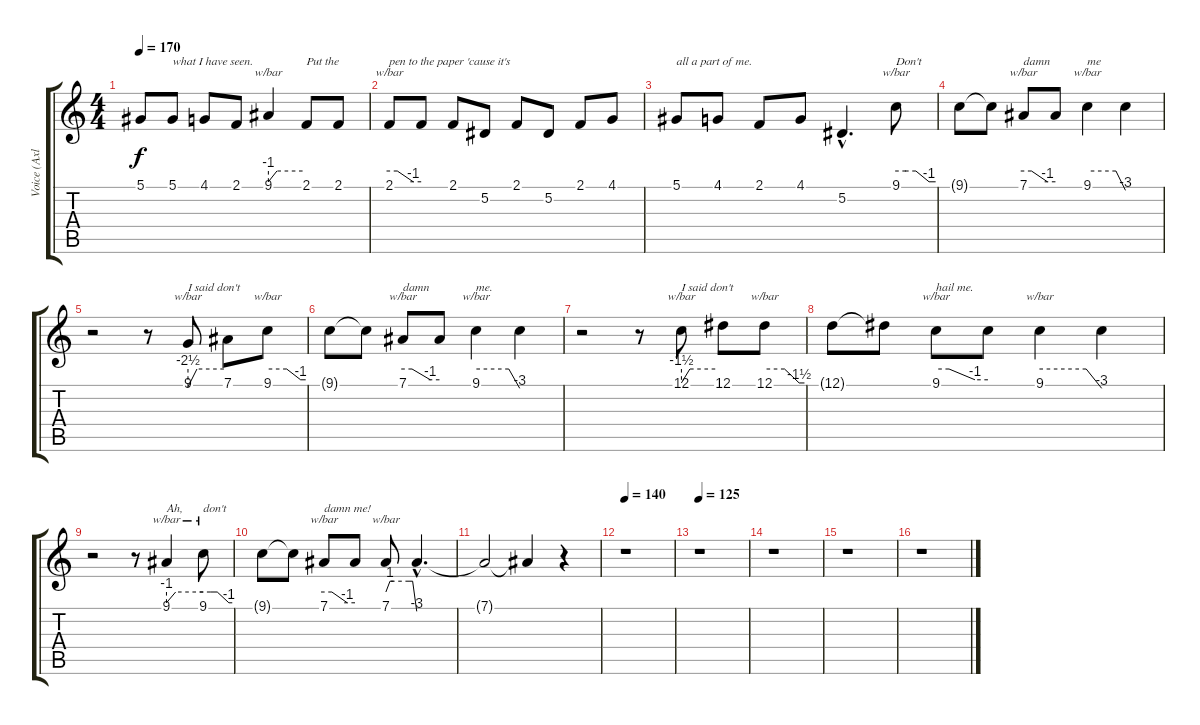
\track ("Voice (Axl)" "Voice (Axl") {instrument lead2sawtooth}
\staff {score tabs}
\tuning (Eb4 Bb3 Gb3 Db3 Ab2 Eb2) {hide}
\ts (4 4)
\tempo 170
\clef g2
\ks c
5.1{t}.8{dy f} 5.1.8{txt "what I have seen."} 4.1.8 2.1.8 9.1.4{tbe (custom default 0 -4 15 0 60 0)} 2.1.8{txt "Put the"} 2.1.8 |
2.1.8{tbe (custom default 0 0 15 0 45 -4 60 -4) txt "pen to the paper 'cause it's"} 2.1{t}.8 2.1.8 5.2.8 2.1.8 5.2.8 2.1.8 4.1.8 |
5.1.8{txt "all a part of me."} 4.1.8 2.1.8 4.1.8 5.2{hac}.4{d} 9.1.8{tbe (custom default 0 0 15 0 30 0 50 -4 60 -4) txt "Don't"} |
9.1{t}.8 9.1{t}.8 7.1.8{tbe (custom default 0 0 15 0 45 -4 60 -4) txt "damn"} 7.1{t}.8 9.1.4{tbe (custom default 0 0 45 0 60 -12) txt "me"} 9.1{t}.4 |
r.2 r.8 9.1.8{tbe (custom default 0 -10 15 0 60 0) txt "I said don't"} 7.1.8 9.1.8{tbe (custom default 0 0 30 0 52 -4 60 -4)} |
9.1{t}.8 9.1{t}.8 7.1.8{tbe (custom default 0 0 15 0 45 -4 60 -4) txt "damn"} 7.1{t}.8 9.1.4{tbe (custom default 0 0 45 0 60 -12) txt "me."} 9.1{t}.4 |
r.2 r.8 12.1.8{tbe (custom default 0 -6 15 0 60 0) txt "I said don't"} 12.1.8 12.1.8{tbe (custom default 0 0 30 0 52 -6 60 -6)} |
12.1{t}.8 12.1{t}.8 9.1.8{tbe (custom default 0 0 15 0 45 -4 60 -4) txt "hail me."} 9.1{t}.8 9.1.4{tbe (custom default 0 0 45 0 60 -12)} 9.1{t}.4 |
r.2 r.8 9.1.4{tbe (custom default 0 -4 15 0 60 0) txt "Ah,"} 9.1.8{tbe (custom default 0 0 15 0 29 0 53 -4 60 -4) txt "don't"} |
9.1{t}.8 9.1{t}.8 7.1.8{tbe (custom default 0 0 15 0 45 -4 60 -4) txt "damn me!"} 7.1{t}.8 7.1.8{tbe (custom default 0 0 8 4 15 4 45 4 52 4 60 -12)} 7.1{hac t}.4{d} |
7.1{t}.2 7.1{t}.4 r.4 |
\tempo 140
r.1 |
\tempo 125
r.1 |
r.1 |
r.1 |
r.1
